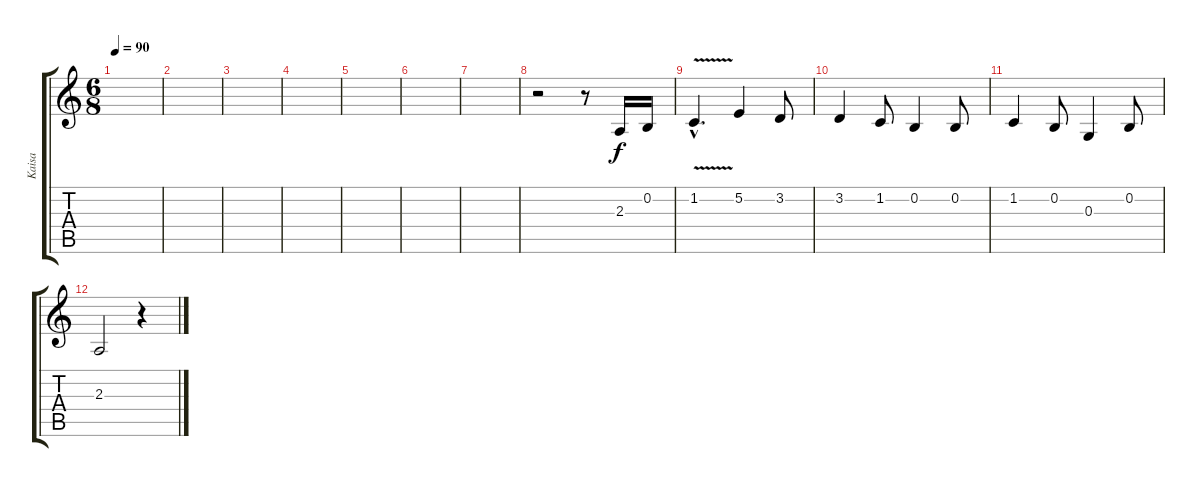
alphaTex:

\track ("Kaisa" "Kaisa") {instrument cello}
\staff {score tabs}
\tuning (E4 B3 G3 D3 A2 E2) {hide}
\ts (6 8)
\tempo 90
\clef g2
\ks c
|
|
|
|
|
|
|
r.2 r.8 2.3.16{dy f} 0.2.16 |
1.2{v hac}.4{d} 5.2.4 3.2.8 |
3.2.4 1.2.8 0.2.4 0.2.8 |
1.2.4 0.2.8 0.3.4 0.2.8 |
2.3.2 r.4
